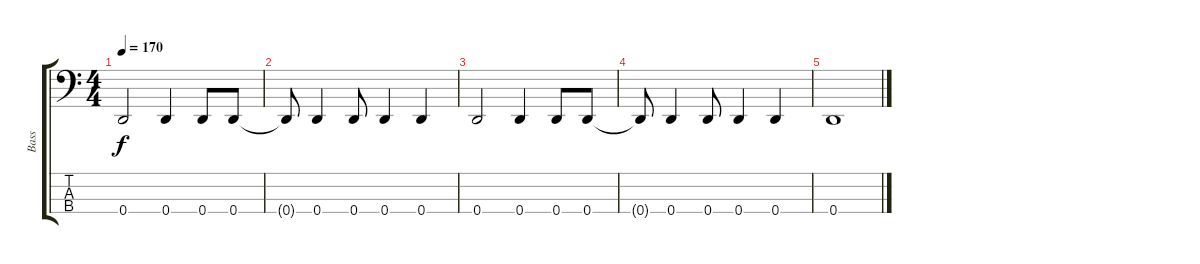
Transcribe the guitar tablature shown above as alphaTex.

\track ("Bass" "Bass") {instrument electricbassfinger}
\staff {score tabs}
\tuning (F2 C2 G1 D1) {hide}
\ts (4 4)
\tempo 170
\clef f4
\ks c
0.4.2{dy f} 0.4.4 0.4.8 0.4.8 |
0.4{t}.8 0.4.4 0.4.8 0.4.4 0.4.4 |
0.4.2 0.4.4 0.4.8 0.4.8 |
0.4{t}.8 0.4.4 0.4.8 0.4.4 0.4.4 |
0.4.1
